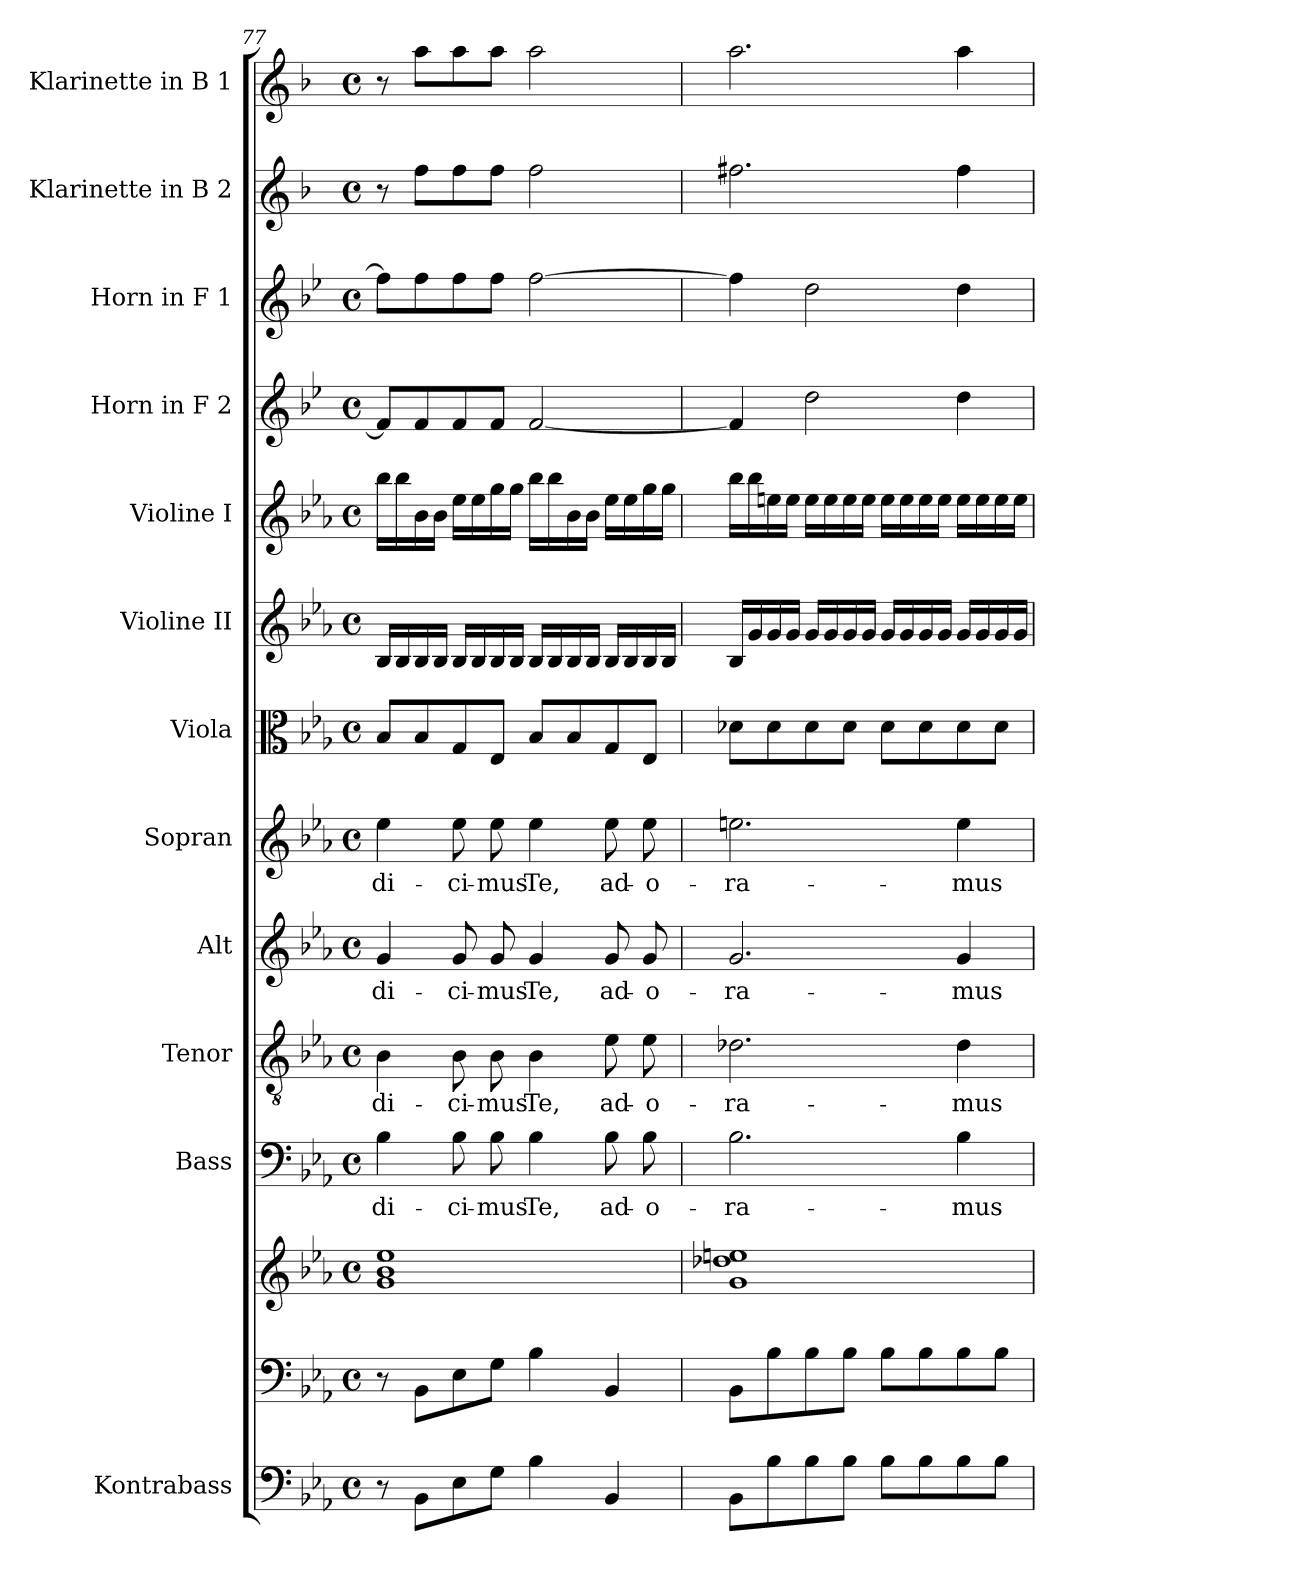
**kern	**kern	**kern	**kern	**text	**kern	**text	**kern	**text	**kern	**text	**kern	**kern	**kern	**kern	**kern	**kern	**kern
*part13	*part12	*part12	*part11	*part11	*part10	*part10	*part9	*part9	*part8	*part8	*part7	*part6	*part5	*part4	*part3	*part2	*part1
*staff14	*staff13	*staff12	*staff11	*staff11	*staff10	*staff10	*staff9	*staff9	*staff8	*staff8	*staff7	*staff6	*staff5	*staff4	*staff3	*staff2	*staff1
*I"Kontrabass	*	*	*I"Bass	*	*I"Tenor	*	*I"Alt	*	*I"Sopran	*	*I"Viola	*I"Violine II	*I"Violine I	*I"Horn in F 2	*I"Horn in F 1	*I"Klarinette in B 2	*I"Klarinette in B 1
*I'Kb.	*	*	*I'B	*	*I'T	*	*I'A	*	*I'S	*	*I'Vla.	*I'Vl. II	*I'Vl. I	*I'Hrn. 2	*I'Hrn. 1	*	*
*clefF4	*clefF4	*clefG2	*clefF4	*	*clefGv2	*	*clefG2	*	*clefG2	*	*clefC3	*clefG2	*clefG2	*clefG2	*clefG2	*clefG2	*clefG2
*ITrd7c12	*	*	*	*	*	*	*	*	*	*	*	*	*	*ITrd4c7	*ITrd4c7	*ITrd1c2	*ITrd1c2
*k[b-e-a-]	*k[b-e-a-]	*k[b-e-a-]	*k[b-e-a-]	*	*k[b-e-a-]	*	*k[b-e-a-]	*	*k[b-e-a-]	*	*k[b-e-a-]	*k[b-e-a-]	*k[b-e-a-]	*k[b-e-a-]	*k[b-e-a-]	*k[b-e-a-]	*k[b-e-a-]
*E-:	*E-:	*E-:	*E-:	*	*E-:	*	*E-:	*	*E-:	*	*E-:	*E-:	*E-:	*E-:	*E-:	*E-:	*E-:
*M4/4	*M4/4	*M4/4	*M4/4	*	*M4/4	*	*M4/4	*	*M4/4	*	*M4/4	*M4/4	*M4/4	*M4/4	*M4/4	*M4/4	*M4/4
*met(c)	*met(c)	*met(c)	*met(c)	*	*met(c)	*	*met(c)	*	*met(c)	*	*met(c)	*met(c)	*met(c)	*met(c)	*met(c)	*met(c)	*met(c)
=77	=77	=77	=77	=77	=77	=77	=77	=77	=77	=77	=77	=77	=77	=77	=77	=77	=77
!	!	!	!	!LO:LY:b	!	!LO:LY:b	!	!LO:LY:b	!	!LO:LY:b	!	!	!	!	!	!	!
8r	8r	1g 1b- 1ee-	4B-\	-di-	4B-\	-di-	4g/	-di-	4ee-\	-di-	8B-/L	16B-/LL	16bb-\LL	8B-/L]	8b-\L]	8r	8r
.	.	.	.	.	.	.	.	.	.	.	.	16B-/	16bb-\	.	.	.	.
8BBB-\L	8BB-\L	.	.	.	.	.	.	.	.	.	8B-/	16B-/	16b-\	8B-/	8b-\	8ee-\L	8gg\L
.	.	.	.	.	.	.	.	.	.	.	.	16B-/JJ	16b-\JJ	.	.	.	.
!	!	!	!	!LO:LY:b	!	!LO:LY:b	!	!LO:LY:b	!	!LO:LY:b	!	!	!	!	!	!	!
8EE-\	8E-\	.	8B-\	-ci-	8B-\	-ci-	8g/	-ci-	8ee-\	-ci-	8G/	16B-/LL	16ee-\LL	8B-/	8b-\	8ee-\	8gg\
.	.	.	.	.	.	.	.	.	.	.	.	16B-/	16ee-\	.	.	.	.
!	!	!	!	!LO:LY:b	!	!LO:LY:b	!	!LO:LY:b	!	!LO:LY:b	!	!	!	!	!	!	!
8GG\J	8G\J	.	8B-\	-mus	8B-\	-mus	8g/	-mus	8ee-\	-mus	8E-/J	16B-/	16gg\	8B-/J	8b-\J	8ee-\J	8gg\J
.	.	.	.	.	.	.	.	.	.	.	.	16B-/JJ	16gg\JJ	.	.	.	.
!	!	!	!	!LO:LY:b	!	!LO:LY:b	!	!LO:LY:b	!	!LO:LY:b	!	!	!	!	!	!	!
4BB-\	4B-\	.	4B-\	Te,	4B-\	Te,	4g/	Te,	4ee-\	Te,	8B-/L	16B-/LL	16bb-\LL	[2B-/	[2b-\	2ee-\	2gg\
.	.	.	.	.	.	.	.	.	.	.	.	16B-/	16bb-\	.	.	.	.
.	.	.	.	.	.	.	.	.	.	.	8B-/	16B-/	16b-\	.	.	.	.
.	.	.	.	.	.	.	.	.	.	.	.	16B-/JJ	16b-\JJ	.	.	.	.
!	!	!	!	!LO:LY:b	!	!LO:LY:b	!	!LO:LY:b	!	!LO:LY:b	!	!	!	!	!	!	!
4BBB-/	4BB-/	.	8B-\	ad-	8e-\	ad-	8g/	ad-	8ee-\	ad-	8G/	16B-/LL	16ee-\LL	.	.	.	.
.	.	.	.	.	.	.	.	.	.	.	.	16B-/	16ee-\	.	.	.	.
!	!	!	!	!LO:LY:b	!	!LO:LY:b	!	!LO:LY:b	!	!LO:LY:b	!	!	!	!	!	!	!
.	.	.	8B-\	-o-	8e-\	-o-	8g/	-o-	8ee-\	-o-	8E-/J	16B-/	16gg\	.	.	.	.
.	.	.	.	.	.	.	.	.	.	.	.	16B-/JJ	16gg\JJ	.	.	.	.
!!LO:PB:g=z
=78	=78	=78	=78	=78	=78	=78	=78	=78	=78	=78	=78	=78	=78	=78	=78	=78	=78
!	!	!	!	!LO:LY:b	!	!LO:LY:b	!	!LO:LY:b	!	!LO:LY:b	!	!	!	!	!	!	!
8BBB-\L	8BB-\L	1g 1dd-X 1een	2.B-\	-ra-	2.d-X\	-ra-	2.g/	-ra-	2.een\	-ra-	8d-X\L	16B-/LL	16bb-\LL	4B-/]	4b-\]	2.een\	2.gg\
.	.	.	.	.	.	.	.	.	.	.	.	16g/	16bb-\	.	.	.	.
8BB-\	8B-\	.	.	.	.	.	.	.	.	.	8d-\	16g/	16een\	.	.	.	.
.	.	.	.	.	.	.	.	.	.	.	.	16g/JJ	16ee\JJ	.	.	.	.
8BB-\	8B-\	.	.	.	.	.	.	.	.	.	8d-\	16g/LL	16ee\LL	2g\	2g\	.	.
.	.	.	.	.	.	.	.	.	.	.	.	16g/	16ee\	.	.	.	.
8BB-\J	8B-\J	.	.	.	.	.	.	.	.	.	8d-\J	16g/	16ee\	.	.	.	.
.	.	.	.	.	.	.	.	.	.	.	.	16g/JJ	16ee\JJ	.	.	.	.
8BB-\L	8B-\L	.	.	.	.	.	.	.	.	.	8d-\L	16g/LL	16ee\LL	.	.	.	.
.	.	.	.	.	.	.	.	.	.	.	.	16g/	16ee\	.	.	.	.
8BB-\	8B-\	.	.	.	.	.	.	.	.	.	8d-\	16g/	16ee\	.	.	.	.
.	.	.	.	.	.	.	.	.	.	.	.	16g/JJ	16ee\JJ	.	.	.	.
!	!	!	!	!LO:LY:b	!	!LO:LY:b	!	!LO:LY:b	!	!LO:LY:b	!	!	!	!	!	!	!
8BB-\	8B-\	.	4B-\	-mus	4d-\	-mus	4g/	-mus	4ee\	-mus	8d-\	16g/LL	16ee\LL	4g\	4g\	4ee\	4gg\
.	.	.	.	.	.	.	.	.	.	.	.	16g/	16ee\	.	.	.	.
8BB-\J	8B-\J	.	.	.	.	.	.	.	.	.	8d-\J	16g/	16ee\	.	.	.	.
.	.	.	.	.	.	.	.	.	.	.	.	16g/JJ	16ee\JJ	.	.	.	.
=	=	=	=	=	=	=	=	=	=	=	=	=	=	=	=	=	=
*-	*-	*-	*-	*-	*-	*-	*-	*-	*-	*-	*-	*-	*-	*-	*-	*-	*-
